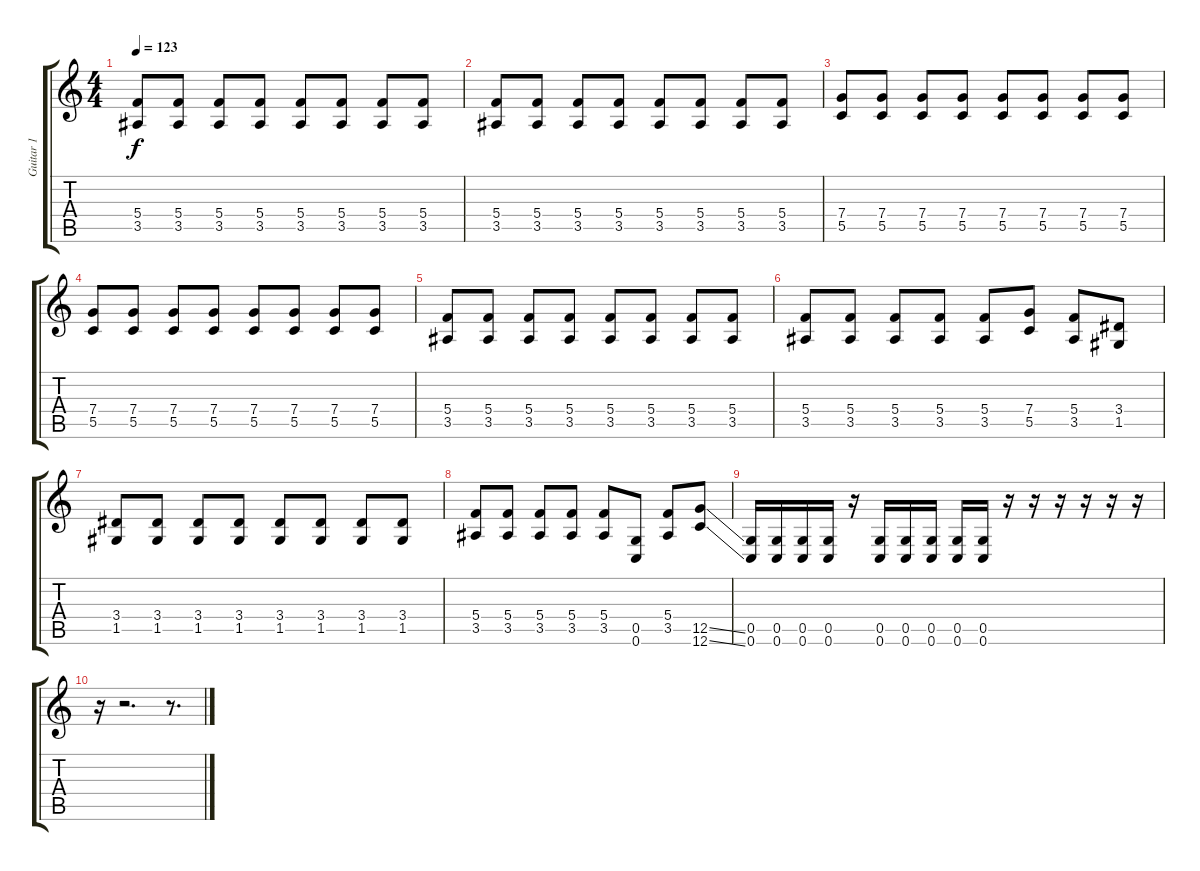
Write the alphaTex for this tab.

\track ("Guitar 1" "Guitar 1") {instrument distortionguitar}
\staff {score tabs}
\tuning (D4 A3 F3 C3 G2 C2) {hide}
\ts (4 4)
\tempo 123
\clef g2
\ks c
(5.4 3.5).8{dy f} (5.4 3.5).8 (5.4 3.5).8 (5.4 3.5).8 (5.4 3.5).8 (5.4 3.5).8 (5.4 3.5).8 (5.4 3.5).8 |
(5.4 3.5).8 (5.4 3.5).8 (5.4 3.5).8 (5.4 3.5).8 (5.4 3.5).8 (5.4 3.5).8 (5.4 3.5).8 (5.4 3.5).8 |
(7.4 5.5).8 (7.4 5.5).8 (7.4 5.5).8 (7.4 5.5).8 (7.4 5.5).8 (7.4 5.5).8 (7.4 5.5).8 (7.4 5.5).8 |
(7.4 5.5).8 (7.4 5.5).8 (7.4 5.5).8 (7.4 5.5).8 (7.4 5.5).8 (7.4 5.5).8 (7.4 5.5).8 (7.4 5.5).8 |
(5.4 3.5).8 (5.4 3.5).8 (5.4 3.5).8 (5.4 3.5).8 (5.4 3.5).8 (5.4 3.5).8 (5.4 3.5).8 (5.4 3.5).8 |
(5.4 3.5).8 (5.4 3.5).8 (5.4 3.5).8 (5.4 3.5).8 (5.4 3.5).8 (7.4 5.5).8 (5.4 3.5).8 (3.4 1.5).8 |
(3.4 1.5).8 (3.4 1.5).8 (3.4 1.5).8 (3.4 1.5).8 (3.4 1.5).8 (3.4 1.5).8 (3.4 1.5).8 (3.4 1.5).8 |
(5.4 3.5).8 (5.4 3.5).8 (5.4 3.5).8 (5.4 3.5).8 (5.4 3.5).8 (0.5 0.6).8 (5.4 3.5).8 (12.5{ss} 12.6{ss}).8 |
(0.5 0.6).16 (0.5 0.6).16 (0.5 0.6).16 (0.5 0.6).16 r.16 (0.5 0.6).16 (0.5 0.6).16 (0.5 0.6).16 (0.5 0.6).16 (0.5 0.6).16 r.16 r.16 r.16 r.16 r.16 r.16 |
r.16 r.2{d} r.8{d}
